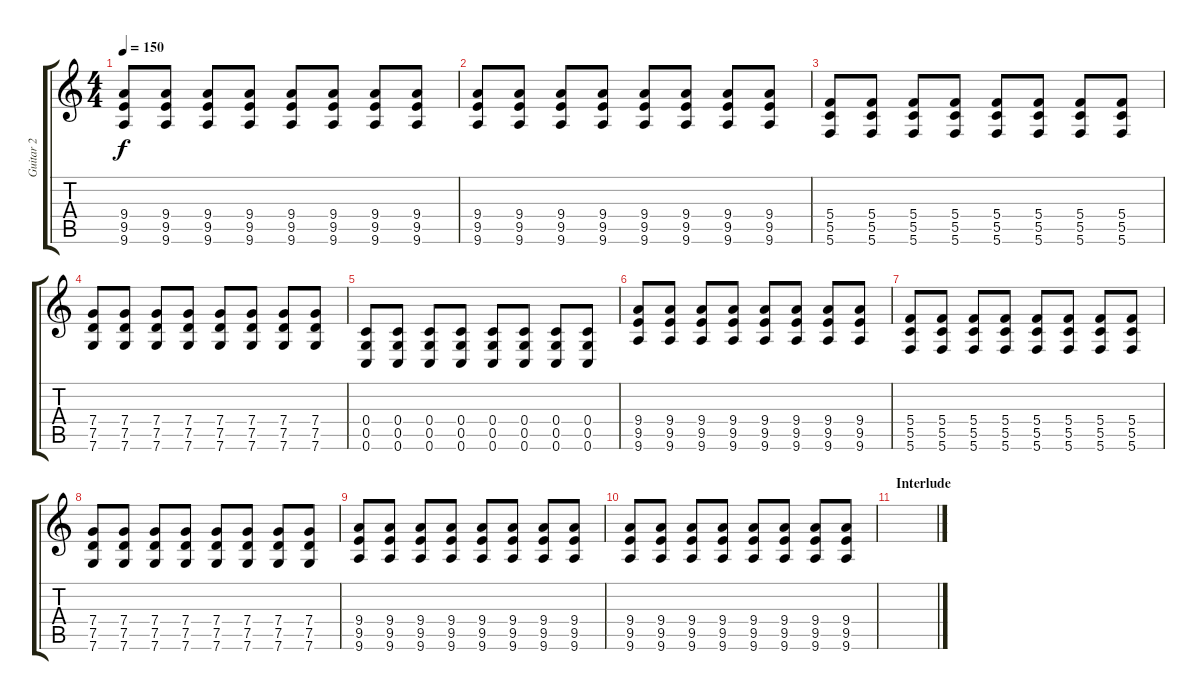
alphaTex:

\track ("Guitar 2" "Guitar 2") {instrument overdrivenguitar}
\staff {score tabs}
\tuning (D4 A3 F3 C3 G2 C2) {hide}
\ts (4 4)
\tempo 150
\clef g2
\ks c
(9.4 9.5 9.6).8{dy f} (9.4 9.5 9.6).8 (9.4 9.5 9.6).8 (9.4 9.5 9.6).8 (9.4 9.5 9.6).8 (9.4 9.5 9.6).8 (9.4 9.5 9.6).8 (9.4 9.5 9.6).8 |
(9.4 9.5 9.6).8 (9.4 9.5 9.6).8 (9.4 9.5 9.6).8 (9.4 9.5 9.6).8 (9.4 9.5 9.6).8 (9.4 9.5 9.6).8 (9.4 9.5 9.6).8 (9.4 9.5 9.6).8 |
(5.4 5.5 5.6).8 (5.4 5.5 5.6).8 (5.4 5.5 5.6).8 (5.4 5.5 5.6).8 (5.4 5.5 5.6).8 (5.4 5.5 5.6).8 (5.4 5.5 5.6).8 (5.4 5.5 5.6).8 |
(7.4 7.5 7.6).8 (7.4 7.5 7.6).8 (7.4 7.5 7.6).8 (7.4 7.5 7.6).8 (7.4 7.5 7.6).8 (7.4 7.5 7.6).8 (7.4 7.5 7.6).8 (7.4 7.5 7.6).8 |
(0.4 0.5 0.6).8 (0.4 0.5 0.6).8 (0.4 0.5 0.6).8 (0.4 0.5 0.6).8 (0.4 0.5 0.6).8 (0.4 0.5 0.6).8 (0.4 0.5 0.6).8 (0.4 0.5 0.6).8 |
(9.4 9.5 9.6).8 (9.4 9.5 9.6).8 (9.4 9.5 9.6).8 (9.4 9.5 9.6).8 (9.4 9.5 9.6).8 (9.4 9.5 9.6).8 (9.4 9.5 9.6).8 (9.4 9.5 9.6).8 |
(5.4 5.5 5.6).8 (5.4 5.5 5.6).8 (5.4 5.5 5.6).8 (5.4 5.5 5.6).8 (5.4 5.5 5.6).8 (5.4 5.5 5.6).8 (5.4 5.5 5.6).8 (5.4 5.5 5.6).8 |
(7.4 7.5 7.6).8 (7.4 7.5 7.6).8 (7.4 7.5 7.6).8 (7.4 7.5 7.6).8 (7.4 7.5 7.6).8 (7.4 7.5 7.6).8 (7.4 7.5 7.6).8 (7.4 7.5 7.6).8 |
(9.4 9.5 9.6).8 (9.4 9.5 9.6).8 (9.4 9.5 9.6).8 (9.4 9.5 9.6).8 (9.4 9.5 9.6).8 (9.4 9.5 9.6).8 (9.4 9.5 9.6).8 (9.4 9.5 9.6).8 |
(9.4 9.5 9.6).8 (9.4 9.5 9.6).8 (9.4 9.5 9.6).8 (9.4 9.5 9.6).8 (9.4 9.5 9.6).8 (9.4 9.5 9.6).8 (9.4 9.5 9.6).8 (9.4 9.5 9.6).8 |
\section ("" "Interlude")
